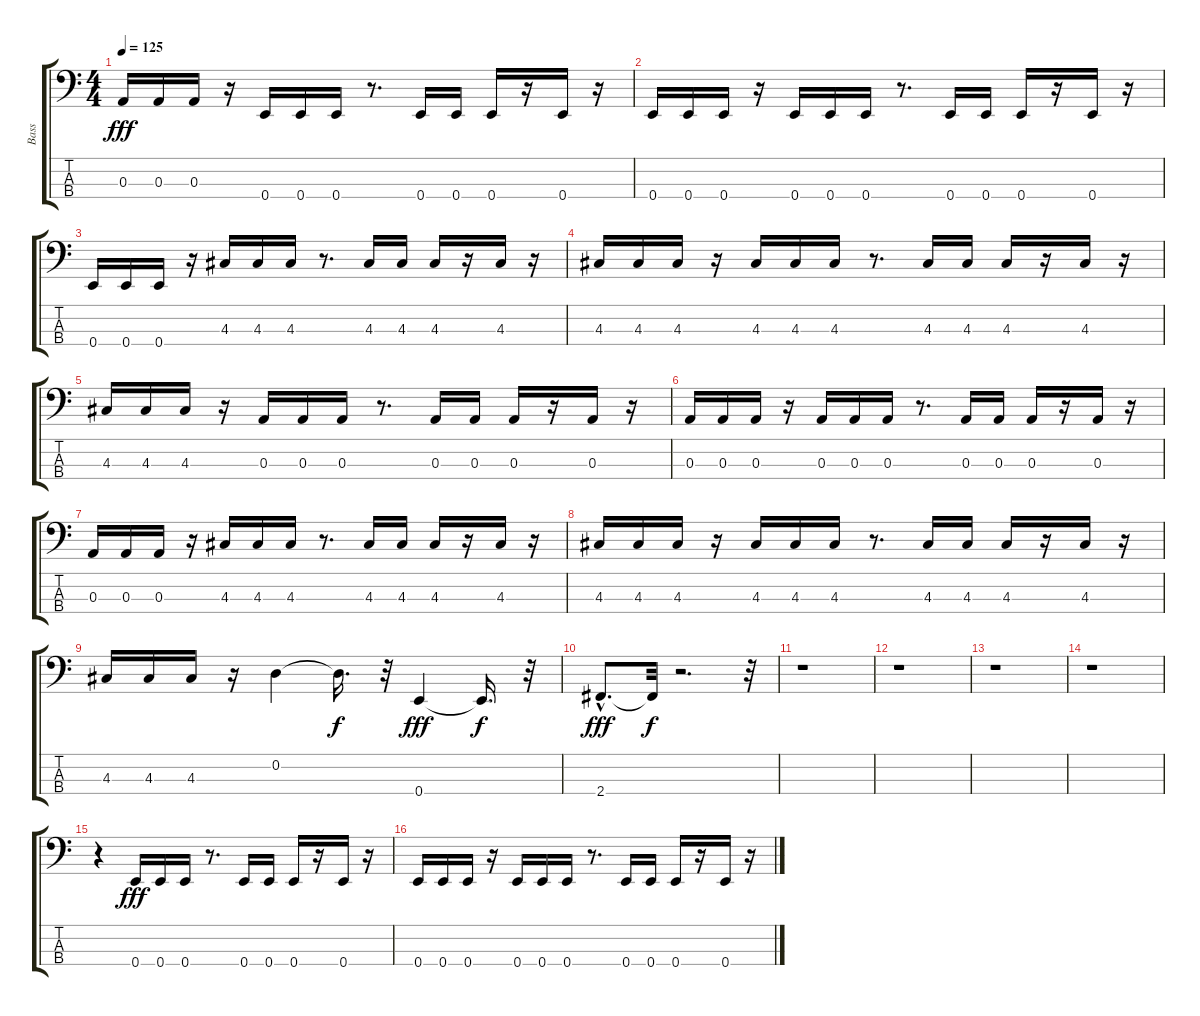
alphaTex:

\track ("Bass" "Bass") {instrument electricbassfinger}
\staff {score tabs}
\tuning (G2 D2 A1 E1) {hide}
\ts (4 4)
\tempo 125
\clef f4
\ks c
0.3.16{dy fff} 0.3.16 0.3.16 r.16 0.4.16 0.4.16 0.4.16 r.8{d} 0.4.16 0.4.16 0.4.16 r.16 0.4.16 r.16 |
0.4.16 0.4.16 0.4.16 r.16 0.4.16 0.4.16 0.4.16 r.8{d} 0.4.16 0.4.16 0.4.16 r.16 0.4.16 r.16 |
0.4.16 0.4.16 0.4.16 r.16 4.3.16 4.3.16 4.3.16 r.8{d} 4.3.16 4.3.16 4.3.16 r.16 4.3.16 r.16 |
4.3.16 4.3.16 4.3.16 r.16 4.3.16 4.3.16 4.3.16 r.8{d} 4.3.16 4.3.16 4.3.16 r.16 4.3.16 r.16 |
4.3.16 4.3.16 4.3.16 r.16 0.3.16 0.3.16 0.3.16 r.8{d} 0.3.16 0.3.16 0.3.16 r.16 0.3.16 r.16 |
0.3.16 0.3.16 0.3.16 r.16 0.3.16 0.3.16 0.3.16 r.8{d} 0.3.16 0.3.16 0.3.16 r.16 0.3.16 r.16 |
0.3.16 0.3.16 0.3.16 r.16 4.3.16 4.3.16 4.3.16 r.8{d} 4.3.16 4.3.16 4.3.16 r.16 4.3.16 r.16 |
4.3.16 4.3.16 4.3.16 r.16 4.3.16 4.3.16 4.3.16 r.8{d} 4.3.16 4.3.16 4.3.16 r.16 4.3.16 r.16 |
4.3.16 4.3.16 4.3.16 r.16 0.2.4 0.2{t}.16{d dy f} r.32 0.4.4{dy fff} 0.4{t}.16{d dy f} r.32 |
2.4{hac}.8{d dy fff} 2.4{t}.32{dy f} r.2{d} r.32 |
r.1 |
r.1 |
r.1 |
r.1 |
r.4 0.4.16{dy fff} 0.4.16 0.4.16 r.8{d} 0.4.16 0.4.16 0.4.16 r.16 0.4.16 r.16 |
0.4.16 0.4.16 0.4.16 r.16 0.4.16 0.4.16 0.4.16 r.8{d} 0.4.16 0.4.16 0.4.16 r.16 0.4.16 r.16
